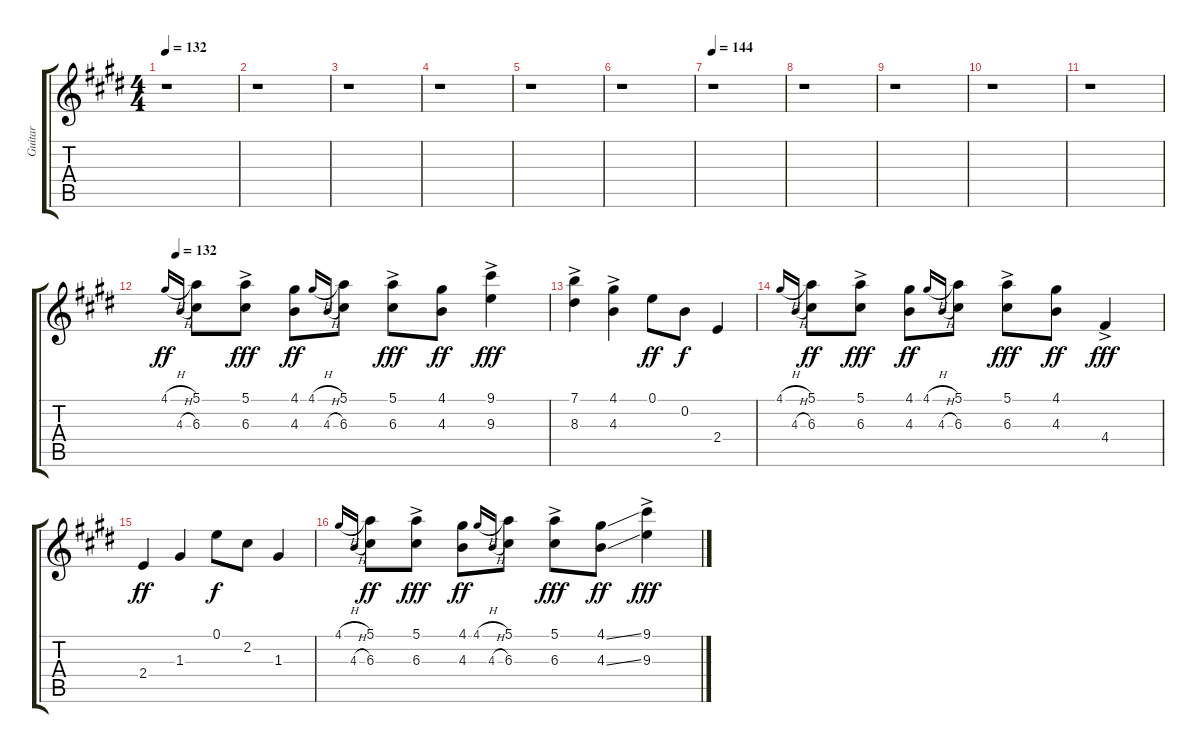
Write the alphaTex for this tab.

\track ("Guitar" "Guitar") {instrument acousticguitarsteel}
\staff {score tabs}
\tuning (E4 B3 G3 D3 A2 E2) {hide}
\ts (4 4)
\tempo 132
\tempo 140
\tempo 132
\clef g2
\ks e
r.1{dy ff instrument acousticguitarsteel} |
r.1 |
r.1 |
r.1 |
r.1 |
r.1 |
\tempo 144
r.1 |
r.1 |
r.1 |
r.1 |
r.1 |
\tempo (132 0.03125)
4.1{h}.16{gr onbeat} 4.3{h}.16{gr onbeat} (5.1 6.3).8 (5.1{ac} 6.3{ac}).8{dy fff} (4.1 4.3).8{dy ff} 4.1{h}.16{gr onbeat} 4.3{h}.16{gr onbeat} (5.1 6.3).8 (5.1{ac} 6.3{ac}).8{dy fff} (4.1 4.3).8{dy ff} (9.1{ac} 9.3{ac}).4{dy fff} |
(7.1{ac} 8.3{ac}).4 (4.1{ac} 4.3{ac}).4 0.1.8{dy ff} 0.2.8{dy f} 2.4.4 |
4.1{h}.16{gr onbeat} 4.3{h}.16{gr onbeat} (5.1 6.3).8{dy ff} (5.1{ac} 6.3{ac}).8{dy fff} (4.1 4.3).8{dy ff} 4.1{h}.16{gr onbeat} 4.3{h}.16{gr onbeat} (5.1 6.3).8 (5.1{ac} 6.3{ac}).8{dy fff} (4.1 4.3).8{dy ff} 4.4{ac}.4{dy fff} |
2.4.4{dy ff} 1.3.4 0.1.8{dy f} 2.2.8 1.3.4 |
4.1{h}.16{gr onbeat} 4.3{h}.16{gr onbeat} (5.1 6.3).8{dy ff} (5.1{ac} 6.3{ac}).8{dy fff} (4.1 4.3).8{dy ff} 4.1{h}.16{gr onbeat} 4.3{h}.16{gr onbeat} (5.1 6.3).8 (5.1{ac} 6.3{ac}).8{dy fff} (4.1{ss} 4.3{ss}).8{dy ff} (9.1{ac} 9.3{ac}).4{dy fff}
